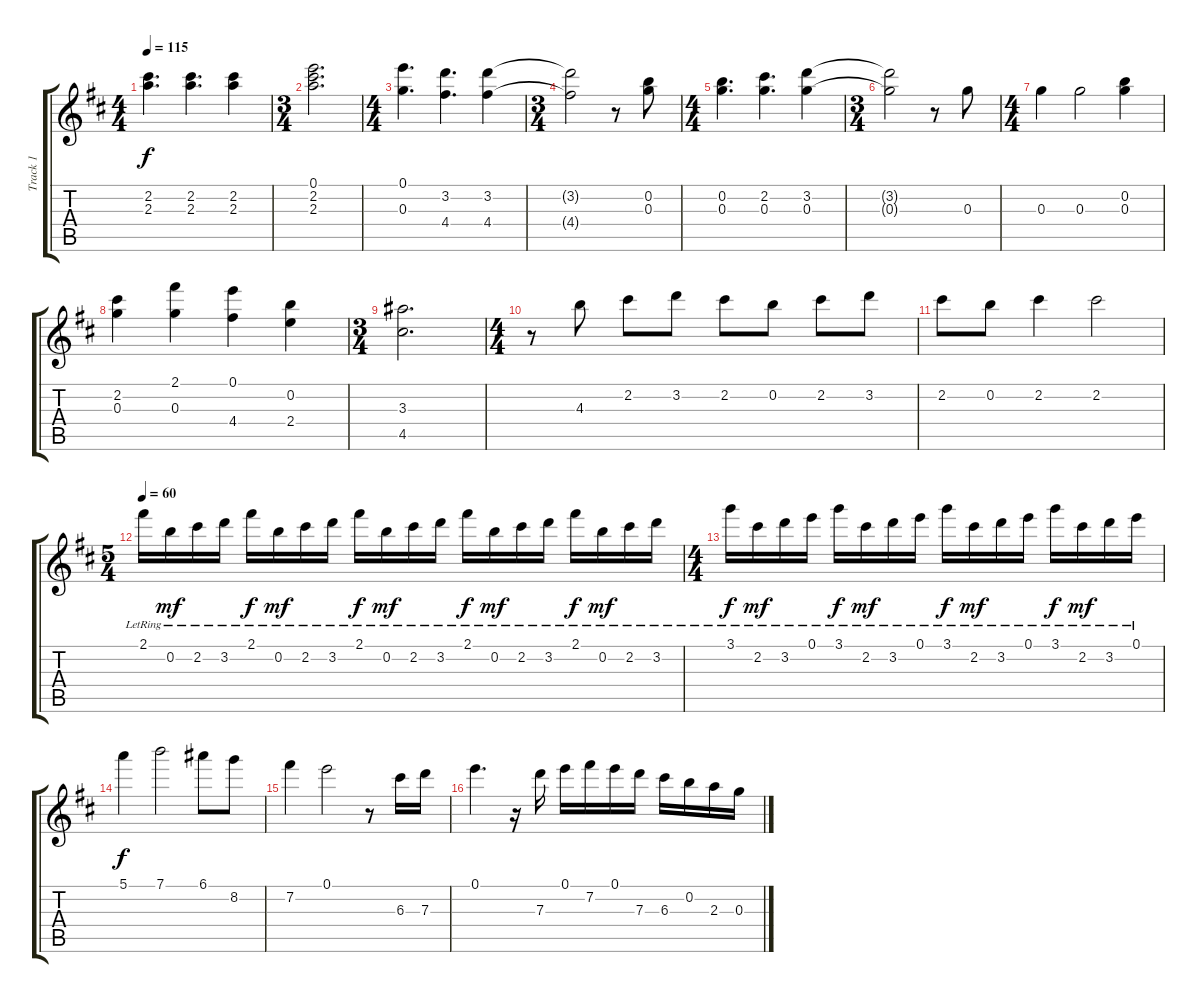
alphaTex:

\track ("Track 1" "Track 1") {instrument electricguitarjazz}
\staff {score tabs}
\tuning (E5 B4 G4 D4 A3 E3) {hide}
\ts (4 4)
\tempo 115
\clef g2
\ks bminor
(2.2 2.3).4{d dy f} (2.2 2.3).4{d} (2.2 2.3).4 |
\ts (3 4)
(0.1 2.2 2.3).2{d} |
\ts (4 4)
(0.1 0.3).4{d} (3.2 4.4).4{d} (3.2 4.4).4 |
\ts (3 4)
(3.2{t} 4.4{t}).2 r.8 (0.2 0.3).8 |
\ts (4 4)
(0.2 0.3).4{d} (2.2 0.3).4{d} (3.2 0.3).4 |
\ts (3 4)
(3.2{t} 0.3{t}).2 r.8 0.3.8 |
\ts (4 4)
0.3.4 0.3.2 (0.2 0.3).4 |
(2.2 0.3).4 (2.1 0.3).4 (0.1 4.4).4 (0.2 2.4).4 |
\ts (3 4)
(3.3 4.5).2{d} |
\ts (4 4)
r.8 4.3.8 2.2.8 3.2.8 2.2.8 0.2.8 2.2.8 3.2.8 |
2.2.8 0.2.8 2.2.4 2.2.2 |
\ts (5 4)
\tempo 60
2.1{lr}.16 0.2{lr}.16{dy mf} 2.2{lr}.16 3.2{lr}.16 2.1{lr}.16{dy f} 0.2{lr}.16{dy mf} 2.2{lr}.16 3.2{lr}.16 2.1{lr}.16{dy f} 0.2{lr}.16{dy mf} 2.2{lr}.16 3.2{lr}.16 2.1{lr}.16{dy f} 0.2{lr}.16{dy mf} 2.2{lr}.16 3.2{lr}.16 2.1{lr}.16{dy f} 0.2{lr}.16{dy mf} 2.2{lr}.16 3.2{lr}.16 |
\ts (4 4)
3.1{lr}.16{dy f} 2.2{lr}.16{dy mf} 3.2{lr}.16 0.1{lr}.16 3.1{lr}.16{dy f} 2.2{lr}.16{dy mf} 3.2{lr}.16 0.1{lr}.16 3.1{lr}.16{dy f} 2.2{lr}.16{dy mf} 3.2{lr}.16 0.1{lr}.16 3.1{lr}.16{dy f} 2.2{lr}.16{dy mf} 3.2{lr}.16 0.1{lr}.16 |
5.1.4{dy f} 7.1.2 6.1.8 8.2.8 |
7.2.4 0.1.2 r.8 6.3.16 7.3.16 |
0.1.4{d} r.16 7.3.16 0.1.16 7.2.16 0.1.16 7.3.16 6.3.16 0.2.16 2.3.16 0.3.16
